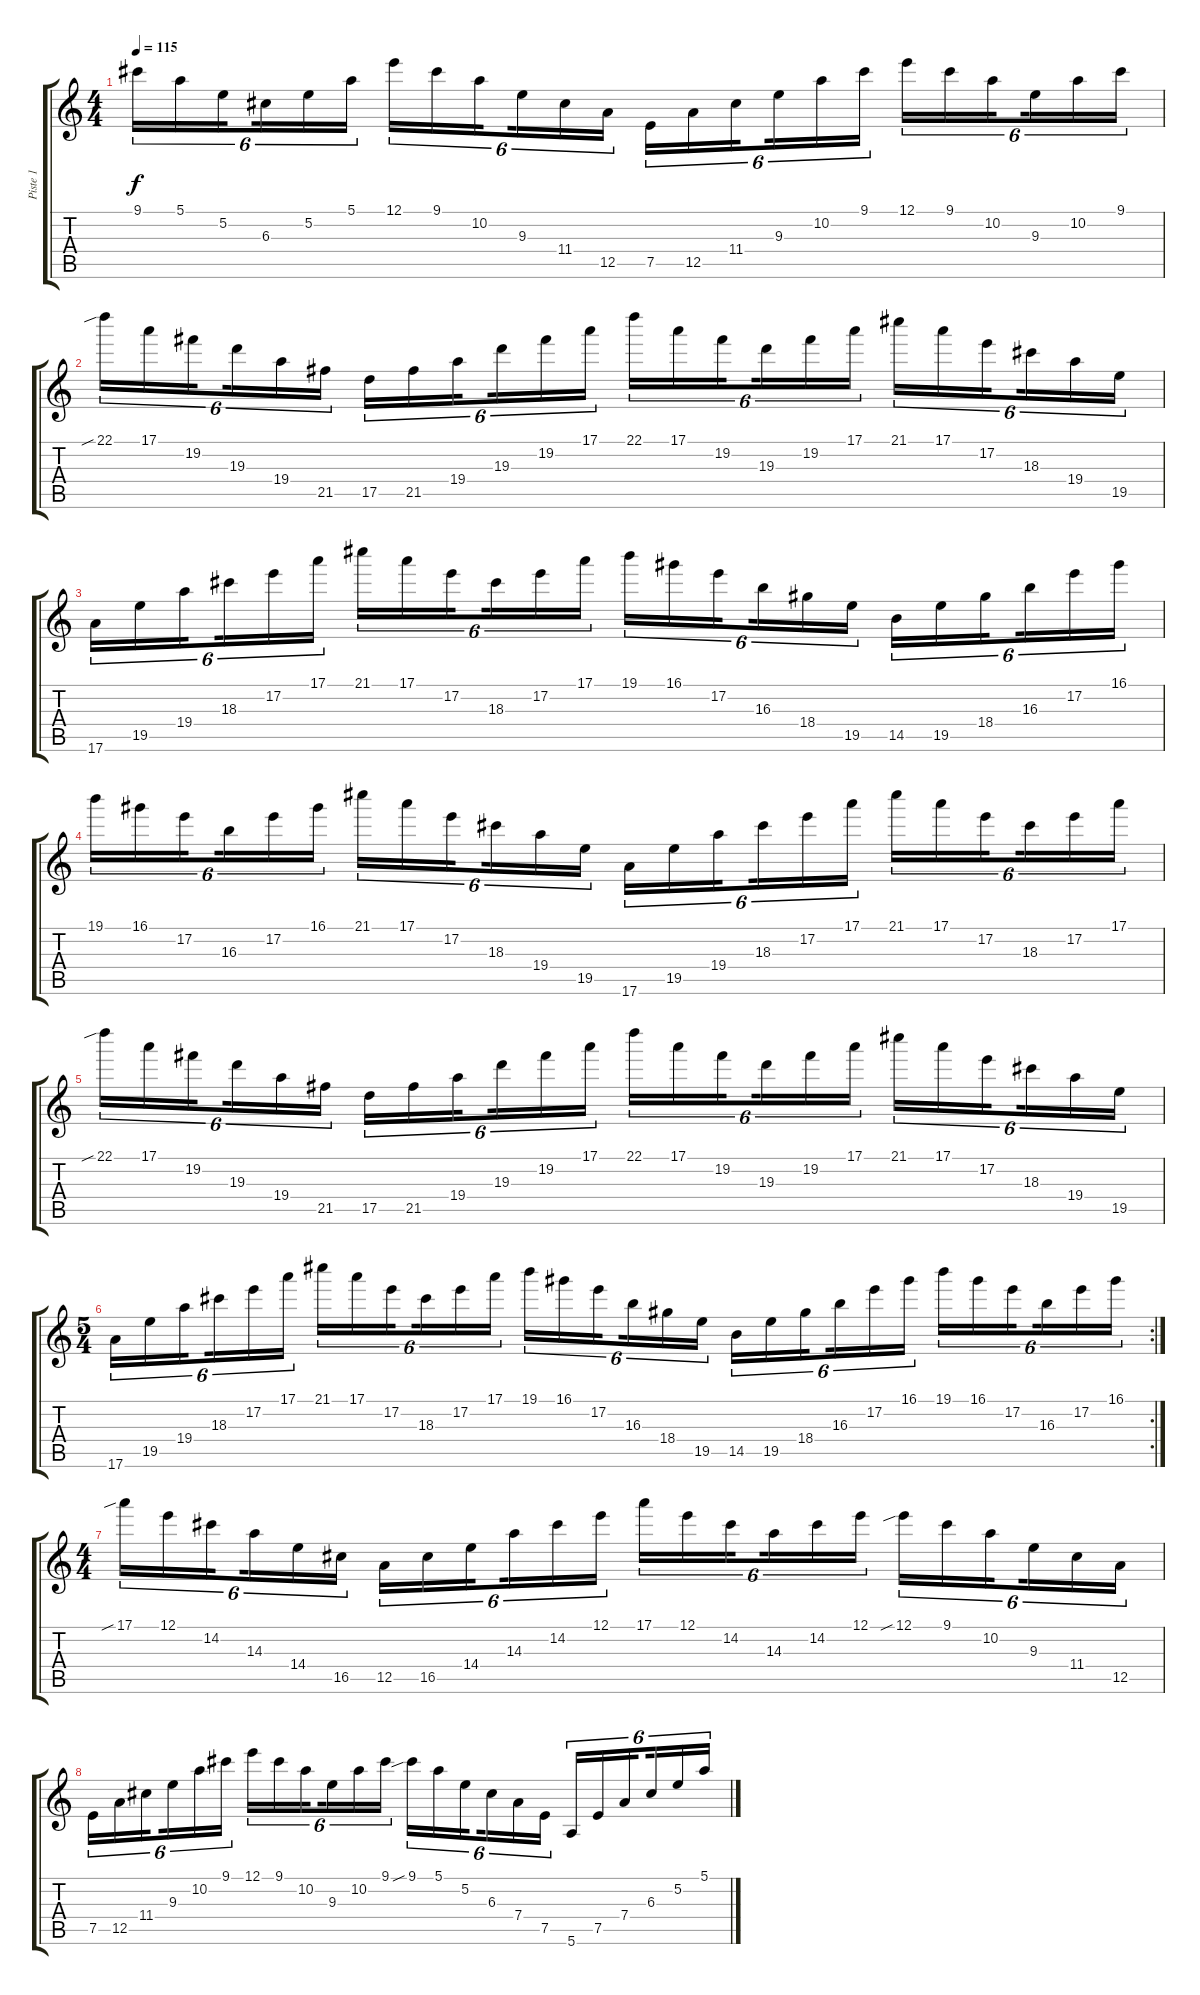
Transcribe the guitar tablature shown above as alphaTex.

\track ("Piste 1" "Piste 1") {instrument acousticguitarsteel}
\staff {score tabs}
\tuning (E4 B3 G3 D3 A2 E2) {hide}
\ts (4 4)
\tempo 115
\clef g2
\ks c
9.1.16{tu (6 4) dy f} 5.1.16{tu (6 4)} 5.2.16{tu (6 4) beam splitsecondary} 6.3.16{tu (6 4)} 5.2.16{tu (6 4)} 5.1.16{tu (6 4)} 12.1.16{tu (6 4)} 9.1.16{tu (6 4)} 10.2.16{tu (6 4) beam splitsecondary} 9.3.16{tu (6 4)} 11.4.16{tu (6 4)} 12.5.16{tu (6 4)} 7.5.16{tu (6 4)} 12.5.16{tu (6 4)} 11.4.16{tu (6 4) beam splitsecondary} 9.3.16{tu (6 4)} 10.2.16{tu (6 4)} 9.1.16{tu (6 4)} 12.1.16{tu (6 4)} 9.1.16{tu (6 4)} 10.2.16{tu (6 4) beam splitsecondary} 9.3.16{tu (6 4)} 10.2.16{tu (6 4)} 9.1.16{tu (6 4)} |
22.1{sib}.16{tu (6 4)} 17.1.16{tu (6 4)} 19.2.16{tu (6 4) beam splitsecondary} 19.3.16{tu (6 4)} 19.4.16{tu (6 4)} 21.5.16{tu (6 4)} 17.5.16{tu (6 4)} 21.5.16{tu (6 4)} 19.4.16{tu (6 4) beam splitsecondary} 19.3.16{tu (6 4)} 19.2.16{tu (6 4)} 17.1.16{tu (6 4)} 22.1.16{tu (6 4)} 17.1.16{tu (6 4)} 19.2.16{tu (6 4) beam splitsecondary} 19.3.16{tu (6 4)} 19.2.16{tu (6 4)} 17.1.16{tu (6 4)} 21.1.16{tu (6 4)} 17.1.16{tu (6 4)} 17.2.16{tu (6 4) beam splitsecondary} 18.3.16{tu (6 4)} 19.4.16{tu (6 4)} 19.5.16{tu (6 4)} |
17.6.16{tu (6 4)} 19.5.16{tu (6 4)} 19.4.16{tu (6 4) beam splitsecondary} 18.3.16{tu (6 4)} 17.2.16{tu (6 4)} 17.1.16{tu (6 4)} 21.1.16{tu (6 4)} 17.1.16{tu (6 4)} 17.2.16{tu (6 4) beam splitsecondary} 18.3.16{tu (6 4)} 17.2.16{tu (6 4)} 17.1.16{tu (6 4)} 19.1.16{tu (6 4)} 16.1.16{tu (6 4)} 17.2.16{tu (6 4) beam splitsecondary} 16.3.16{tu (6 4)} 18.4.16{tu (6 4)} 19.5.16{tu (6 4)} 14.5.16{tu (6 4)} 19.5.16{tu (6 4)} 18.4.16{tu (6 4) beam splitsecondary} 16.3.16{tu (6 4)} 17.2.16{tu (6 4)} 16.1.16{tu (6 4)} |
19.1.16{tu (6 4)} 16.1.16{tu (6 4)} 17.2.16{tu (6 4) beam splitsecondary} 16.3.16{tu (6 4)} 17.2.16{tu (6 4)} 16.1.16{tu (6 4)} 21.1.16{tu (6 4)} 17.1.16{tu (6 4)} 17.2.16{tu (6 4) beam splitsecondary} 18.3.16{tu (6 4)} 19.4.16{tu (6 4)} 19.5.16{tu (6 4)} 17.6.16{tu (6 4)} 19.5.16{tu (6 4)} 19.4.16{tu (6 4) beam splitsecondary} 18.3.16{tu (6 4)} 17.2.16{tu (6 4)} 17.1.16{tu (6 4)} 21.1.16{tu (6 4)} 17.1.16{tu (6 4)} 17.2.16{tu (6 4) beam splitsecondary} 18.3.16{tu (6 4)} 17.2.16{tu (6 4)} 17.1.16{tu (6 4)} |
22.1{sib}.16{tu (6 4)} 17.1.16{tu (6 4)} 19.2.16{tu (6 4) beam splitsecondary} 19.3.16{tu (6 4)} 19.4.16{tu (6 4)} 21.5.16{tu (6 4)} 17.5.16{tu (6 4)} 21.5.16{tu (6 4)} 19.4.16{tu (6 4) beam splitsecondary} 19.3.16{tu (6 4)} 19.2.16{tu (6 4)} 17.1.16{tu (6 4)} 22.1.16{tu (6 4)} 17.1.16{tu (6 4)} 19.2.16{tu (6 4) beam splitsecondary} 19.3.16{tu (6 4)} 19.2.16{tu (6 4)} 17.1.16{tu (6 4)} 21.1.16{tu (6 4)} 17.1.16{tu (6 4)} 17.2.16{tu (6 4) beam splitsecondary} 18.3.16{tu (6 4)} 19.4.16{tu (6 4)} 19.5.16{tu (6 4)} |
\rc 2
\ts (5 4)
17.6.16{tu (6 4)} 19.5.16{tu (6 4)} 19.4.16{tu (6 4) beam splitsecondary} 18.3.16{tu (6 4)} 17.2.16{tu (6 4)} 17.1.16{tu (6 4)} 21.1.16{tu (6 4)} 17.1.16{tu (6 4)} 17.2.16{tu (6 4) beam splitsecondary} 18.3.16{tu (6 4)} 17.2.16{tu (6 4)} 17.1.16{tu (6 4)} 19.1.16{tu (6 4)} 16.1.16{tu (6 4)} 17.2.16{tu (6 4) beam splitsecondary} 16.3.16{tu (6 4)} 18.4.16{tu (6 4)} 19.5.16{tu (6 4)} 14.5.16{tu (6 4)} 19.5.16{tu (6 4)} 18.4.16{tu (6 4) beam splitsecondary} 16.3.16{tu (6 4)} 17.2.16{tu (6 4)} 16.1.16{tu (6 4)} 19.1.16{tu (6 4)} 16.1.16{tu (6 4)} 17.2.16{tu (6 4) beam splitsecondary} 16.3.16{tu (6 4)} 17.2.16{tu (6 4)} 16.1.16{tu (6 4)} |
\ts (4 4)
17.1{sib}.16{tu (6 4)} 12.1.16{tu (6 4)} 14.2.16{tu (6 4) beam splitsecondary} 14.3.16{tu (6 4)} 14.4.16{tu (6 4)} 16.5.16{tu (6 4)} 12.5.16{tu (6 4)} 16.5.16{tu (6 4)} 14.4.16{tu (6 4) beam splitsecondary} 14.3.16{tu (6 4)} 14.2.16{tu (6 4)} 12.1.16{tu (6 4)} 17.1.16{tu (6 4)} 12.1.16{tu (6 4)} 14.2.16{tu (6 4) beam splitsecondary} 14.3.16{tu (6 4)} 14.2.16{tu (6 4)} 12.1.16{tu (6 4)} 12.1{sib}.16{tu (6 4)} 9.1.16{tu (6 4)} 10.2.16{tu (6 4) beam splitsecondary} 9.3.16{tu (6 4)} 11.4.16{tu (6 4)} 12.5.16{tu (6 4)} |
7.5.16{tu (6 4)} 12.5.16{tu (6 4)} 11.4.16{tu (6 4) beam splitsecondary} 9.3.16{tu (6 4)} 10.2.16{tu (6 4)} 9.1.16{tu (6 4)} 12.1.16{tu (6 4)} 9.1.16{tu (6 4)} 10.2.16{tu (6 4) beam splitsecondary} 9.3.16{tu (6 4)} 10.2.16{tu (6 4)} 9.1.16{tu (6 4)} 9.1{sib}.16{tu (6 4)} 5.1.16{tu (6 4)} 5.2.16{tu (6 4) beam splitsecondary} 6.3.16{tu (6 4)} 7.4.16{tu (6 4)} 7.5.16{tu (6 4)} 5.6.16{tu (6 4)} 7.5.16{tu (6 4)} 7.4.16{tu (6 4) beam splitsecondary} 6.3.16{tu (6 4)} 5.2.16{tu (6 4)} 5.1.16{tu (6 4)}
